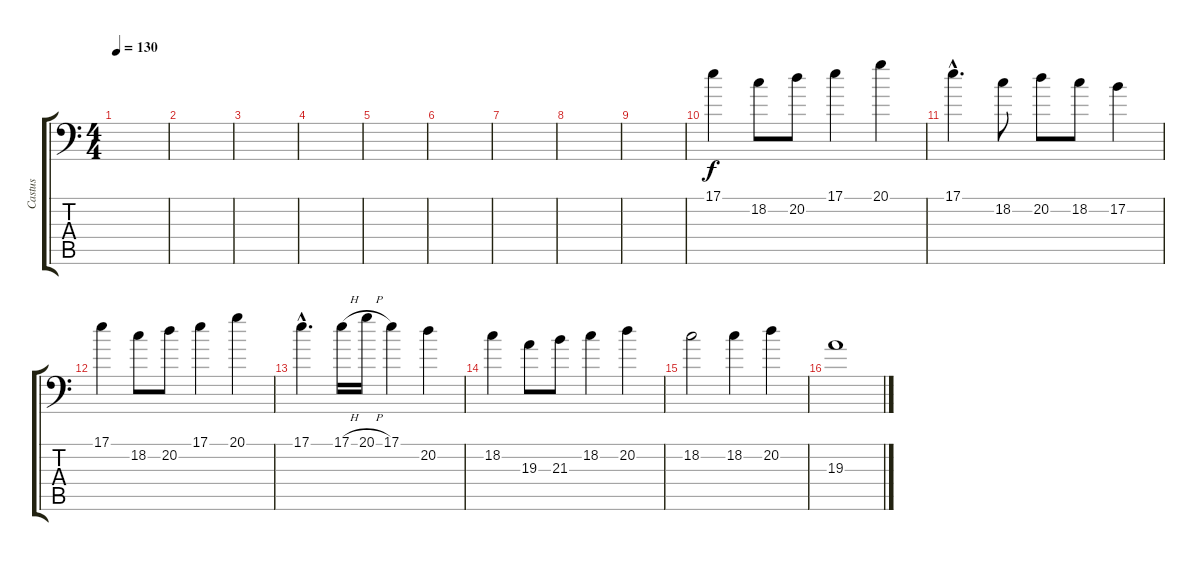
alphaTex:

\track ("Castus" "Castus") {instrument bagpipe}
\staff {score tabs}
\tuning (B3 Gb3 D3 A2 E2 A1) {hide}
\ts (4 4)
\tempo 130
\clef f4
\ks c
|
|
|
|
|
|
|
|
|
17.1.4 18.2.8 20.2.8 17.1.4 20.1.4 |
17.1{hac}.4{d} 18.2.8 20.2.8 18.2.8 17.2.4 |
17.1.4 18.2.8 20.2.8 17.1.4 20.1.4 |
17.1{hac}.4{d} 17.1{h}.16 20.1{h}.16 17.1.4 20.2.4 |
18.2.4 19.3.8 21.3.8 18.2.4 20.2.4 |
18.2.2 18.2.4 20.2.4 |
19.3.1
